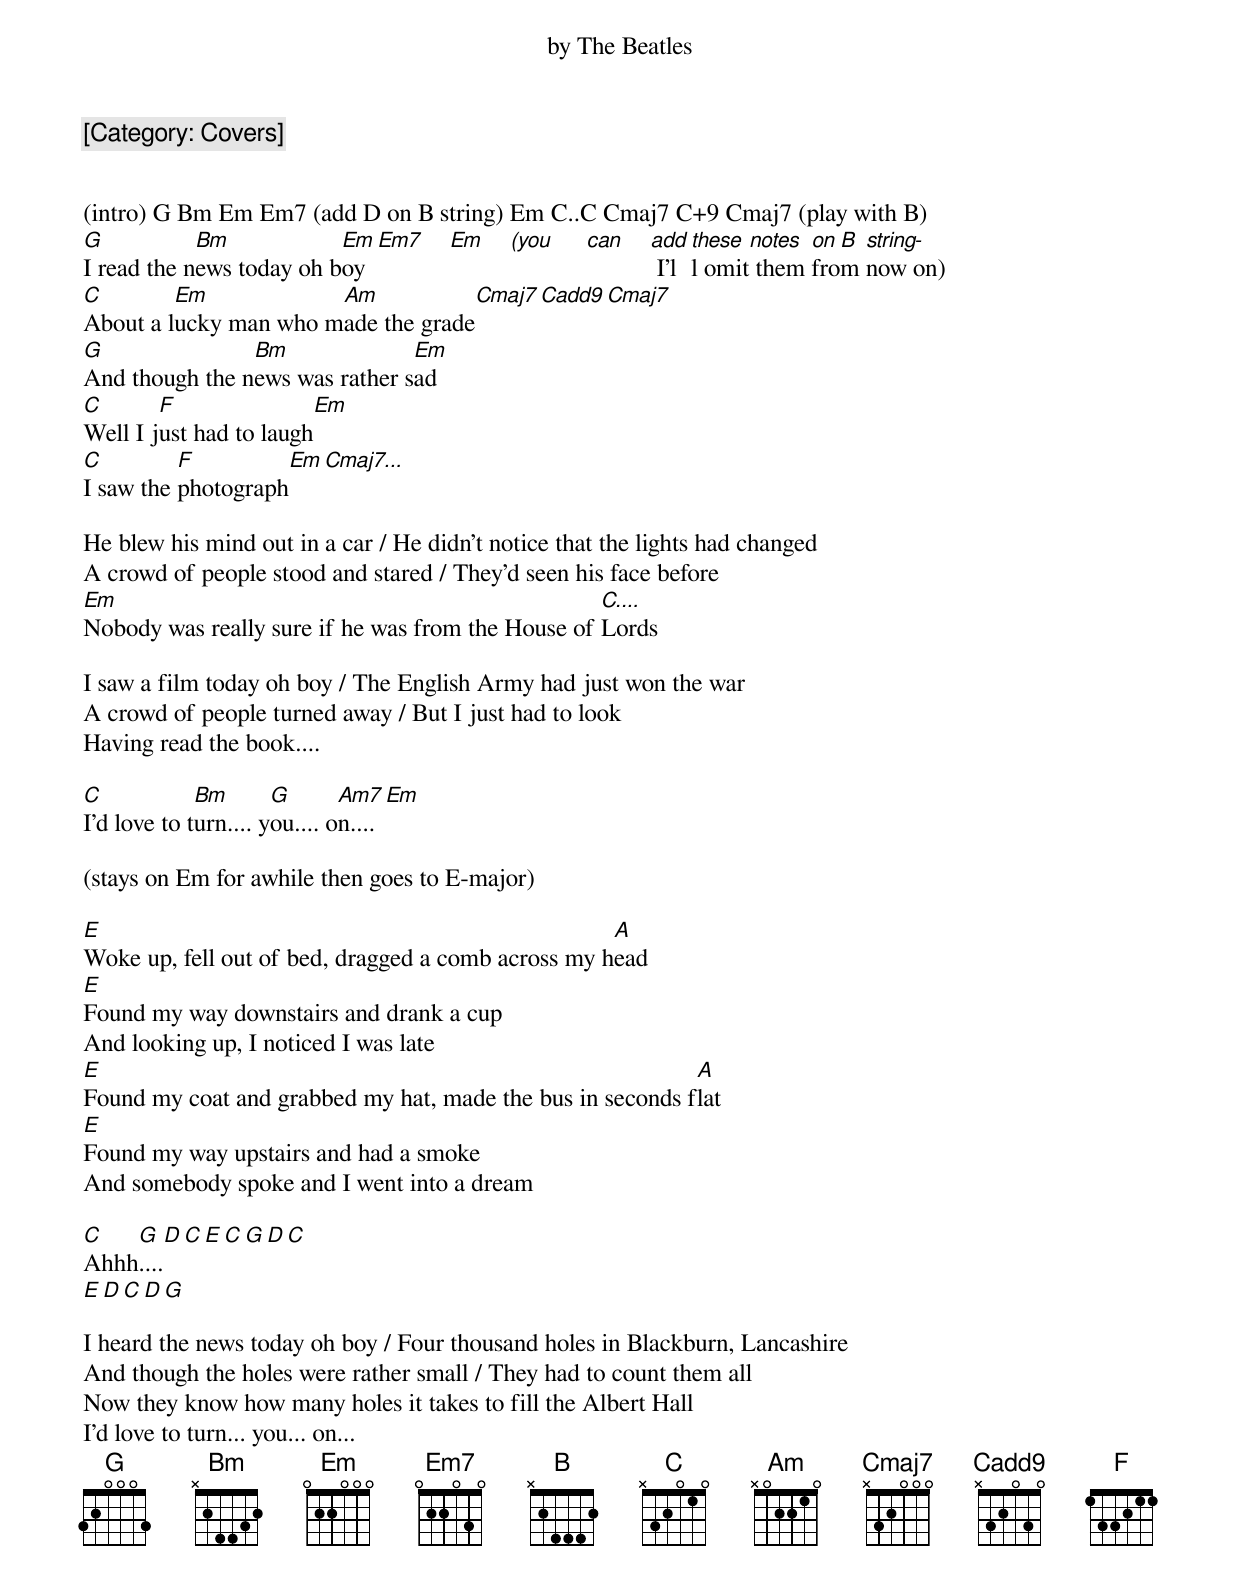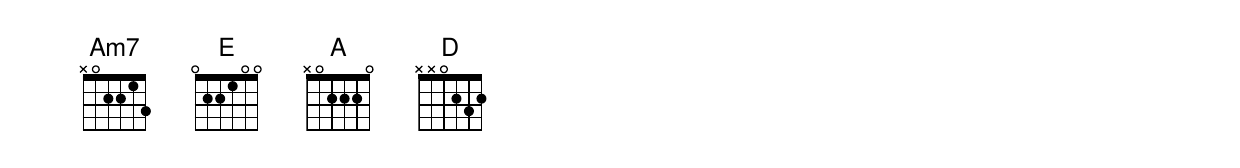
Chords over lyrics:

[[Category: Covers]]
<pre>
by The Beatles


(intro) G Bm Em Em7 (add D on B string) Em C..C Cmaj7 C+9 Cmaj7 (play with B)
G           Bm            Em Em7 Em  (you can add these notes on B string-
I read the news today oh boy                   I'll omit them from now on)
C        Em            Am            Cmaj7 Cadd9 Cmaj7
About a lucky man who made the grade
G               Bm              Em
And though the news was rather sad
C       F                Em
Well I just had to laugh
C         F         Em Cmaj7...
I saw the photograph

He blew his mind out in a car / He didn't notice that the lights had changed
A crowd of people stood and stared / They'd seen his face before
Em                                                 C....
Nobody was really sure if he was from the House of Lords

I saw a film today oh boy / The English Army had just won the war
A crowd of people turned away / But I just had to look
Having read the book....

C            Bm       G       Am7    Em
I'd love to turn.... you.... on....

(stays on Em for awhile then goes to E-major)

E                                                   A
Woke up, fell out of bed, dragged a comb across my head
E
Found my way downstairs and drank a cup
And looking up, I noticed I was late
E                                                          A
Found my coat and grabbed my hat, made the bus in seconds flat
E
Found my way upstairs and had a smoke
And somebody spoke and I went into a dream

C   G   D   C   E   C   G   D   C
Ahhh....
E D C D G

I heard the news today oh boy / Four thousand holes in Blackburn, Lancashire
And though the holes were rather small / They had to count them all
Now they know how many holes it takes to fill the Albert Hall
I'd love to turn... you... on...</pre>
